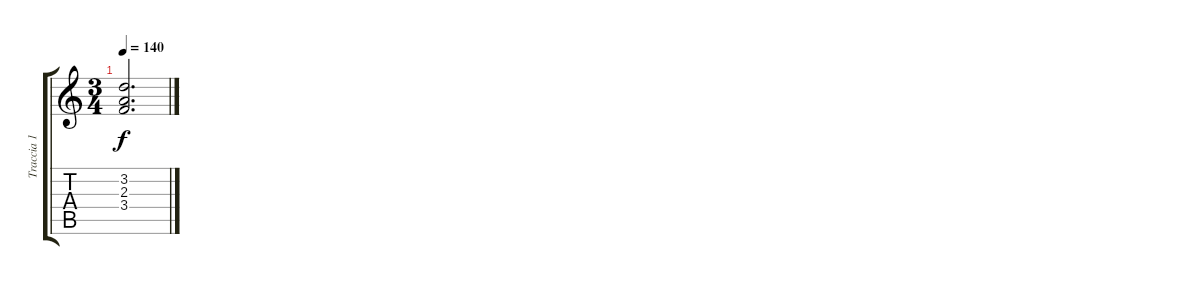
\track ("Traccia 1" "Traccia 1") {instrument acousticguitarsteel}
\staff {score tabs}
\tuning (E4 B3 G3 D3 A2 E2) {hide}
\ts (3 4)
\tempo 140
\clef g2
\ks c
(3.2{t} 2.3{t} 3.4{t}).2{d dy f}
